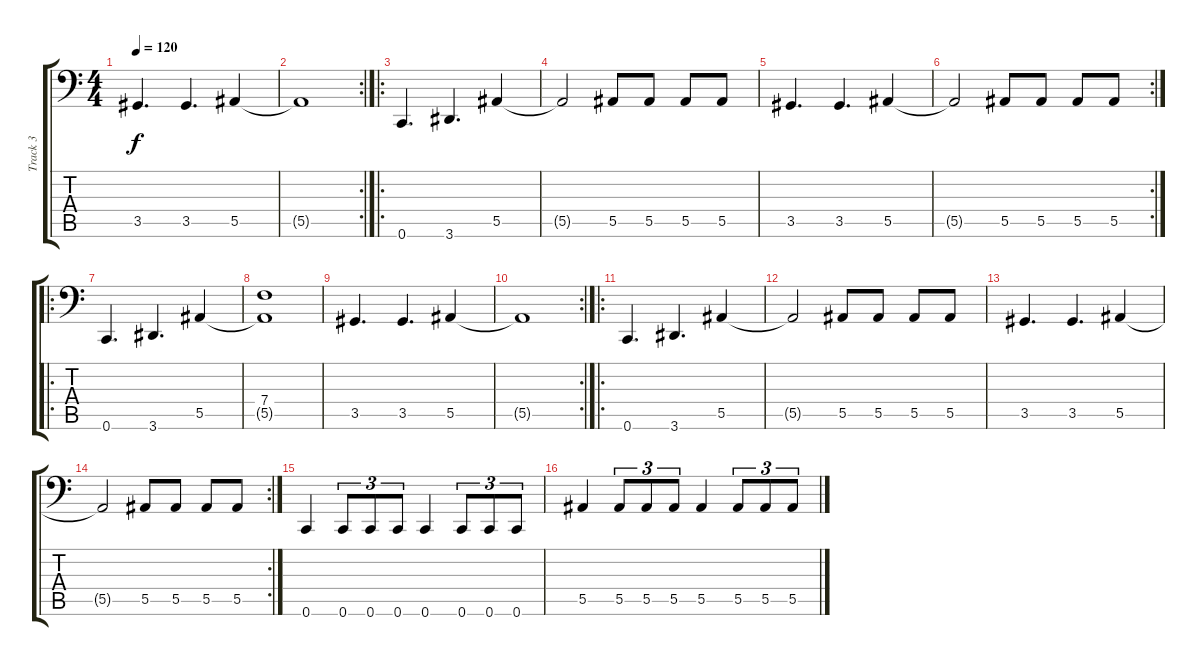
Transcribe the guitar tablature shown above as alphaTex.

\track ("Track 3" "Track 3") {instrument electricbasspick}
\staff {score tabs}
\tuning (C3 G2 Eb2 Bb1 F1 C1) {hide}
\ts (4 4)
\tempo 120
\clef f4
\ks c
3.5.4{d dy f} 3.5.4{d} 5.5.4 |
\rc 2
5.5{t}.1 |
\ro
0.6.4{d} 3.6.4{d} 5.5.4 |
5.5{t}.2 5.5.8 5.5.8 5.5.8 5.5.8 |
3.5.4{d} 3.5.4{d} 5.5.4 |
\rc 2
5.5{t}.2 5.5.8 5.5.8 5.5.8 5.5.8 |
\ro
0.6.4{d} 3.6.4{d} 5.5.4 |
(7.4 5.5{t}).1 |
3.5.4{d} 3.5.4{d} 5.5.4 |
\rc 2
5.5{t}.1 |
\ro
0.6.4{d} 3.6.4{d} 5.5.4 |
5.5{t}.2 5.5.8 5.5.8 5.5.8 5.5.8 |
3.5.4{d} 3.5.4{d} 5.5.4 |
\rc 2
5.5{t}.2 5.5.8 5.5.8 5.5.8 5.5.8 |
0.6.4 0.6.8{tu (3 2)} 0.6.8{tu (3 2)} 0.6.8{tu (3 2)} 0.6.4 0.6.8{tu (3 2)} 0.6.8{tu (3 2)} 0.6.8{tu (3 2)} |
5.5.4 5.5.8{tu (3 2)} 5.5.8{tu (3 2)} 5.5.8{tu (3 2)} 5.5.4 5.5.8{tu (3 2)} 5.5.8{tu (3 2)} 5.5.8{tu (3 2)}
